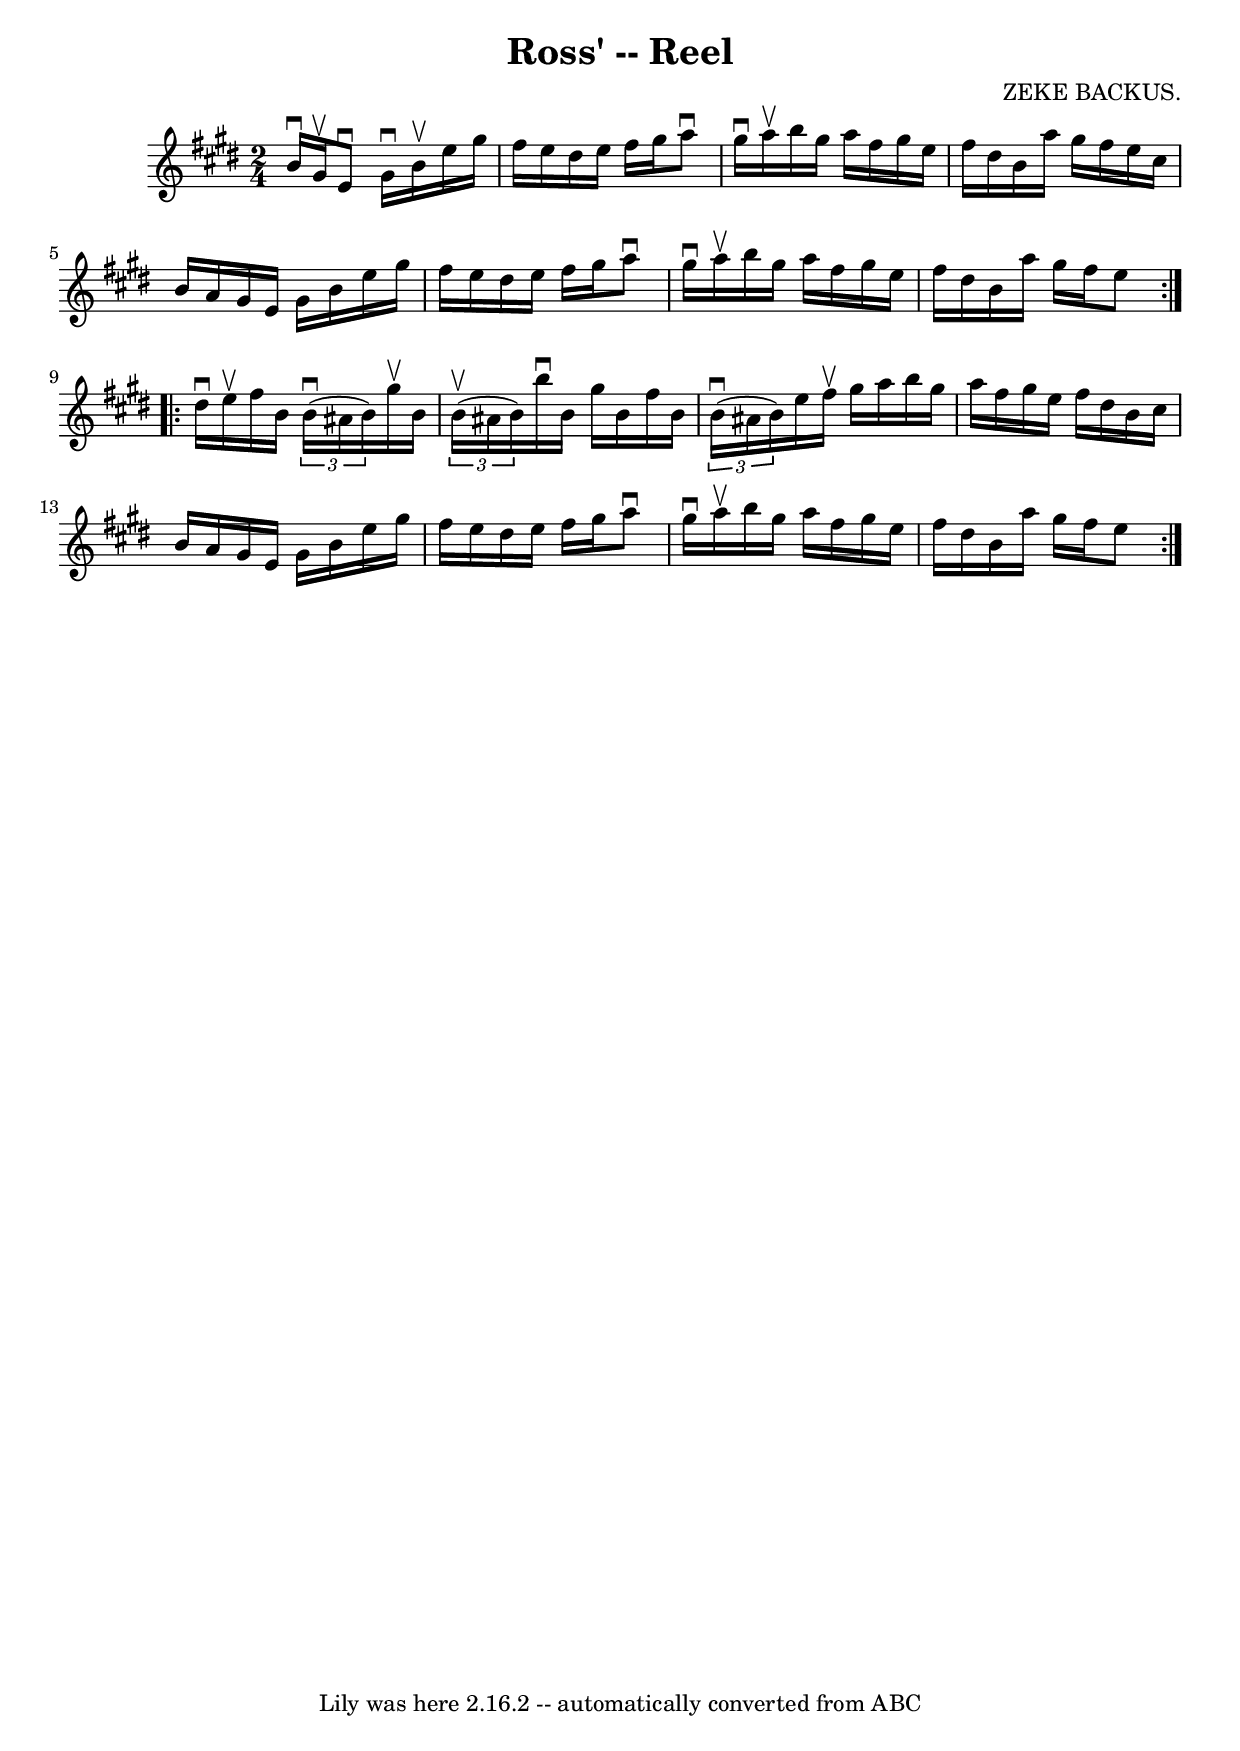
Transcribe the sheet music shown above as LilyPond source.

\version "2.7.40"
\include "Mammoth.ily"
\header {
	%% book = "Ryan's Mammoth Collection"
	composer = "ZEKE BACKUS."
	crossRefNumber = "1"
	footnotes = "\\\\317"
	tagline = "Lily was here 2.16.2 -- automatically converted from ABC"
	title = "Ross' -- Reel"
}
voicedefault =  {
\set Score.defaultBarType = "empty"

\repeat volta 2 {
\time 2/4 \key e \major b'16^\downbow gis'16^\upbow |
 e'8 
^\downbow gis'16^\downbow b'16^\upbow e''16 gis''16 fis''16    
e''16    |
 dis''16 e''16 fis''16 gis''16 a''8^\downbow   
gis''16^\downbow a''16^\upbow   |
 b''16 gis''16 a''16    
fis''16 gis''16 e''16 fis''16 dis''16    |
 b'16 a''16   
 gis''16 fis''16 e''16 cis''16 b'16 a'16    |
 gis'16  
 e'16 gis'16 b'16 e''16 gis''16 fis''16 e''16    |
   
dis''16 e''16 fis''16 gis''16 a''8^\downbow gis''16^\downbow   
a''16^\upbow   |
 b''16 gis''16 a''16 fis''16 gis''16    
e''16 fis''16 dis''16    |
 b'16 a''16 gis''16 fis''16   
 e''8  }     \repeat volta 2 { dis''16^\downbow e''16^\upbow |
     
fis''16 b'16    \times 2/3 { b'16^\downbow(ais'16 b'16) }   
gis''16^\upbow b'16    \times 2/3 { b'16^\upbow(ais'16 b'16) }   
|
 b''16^\downbow b'16 gis''16 b'16 fis''16 b'16    
\times 2/3 { b'16^\downbow(ais'16 b'16) }   |
 e''16    
fis''16^\upbow gis''16 a''16 b''16 gis''16 a''16 fis''16    
|
 gis''16 e''16 fis''16 dis''16 b'16 cis''16 b'16  
 a'16    |
 gis'16 e'16 gis'16 b'16 e''16 gis''16    
fis''16 e''16    |
 dis''16 e''16 fis''16 gis''16 a''8 
^\downbow gis''16^\downbow a''16^\upbow   |
 b''16 gis''16    
a''16 fis''16 gis''16 e''16 fis''16 dis''16    |
 b'16   
 a''16 gis''16 fis''16 e''8  }   
}

\score{
    <<

	\context Staff="default"
	{
	    \voicedefault 
	}

    >>
	\layout {
	}
	\midi {}
}
